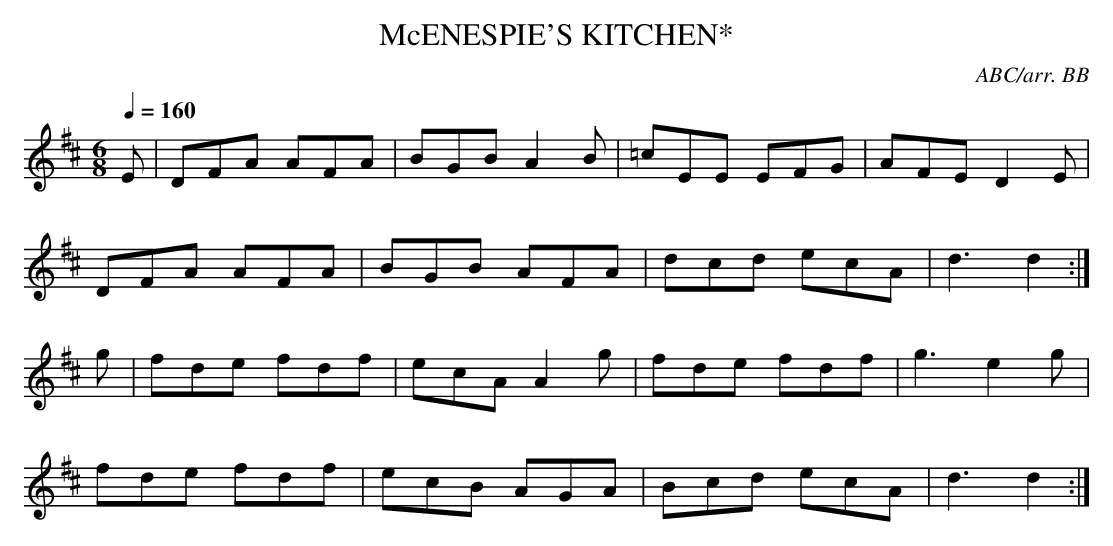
X:1
T:McENESPIE'S KITCHEN*
C:ABC/arr. BB
Q:1/4=160
L:1/8
M:6/8
K:D
E|DFA AFA|BGB A2B|=cEE EFG|AFE D2E|
DFA AFA|BGB AFA|dcd ecA|d3 d2:|
g|fde fdf|ecA A2g|fde fdf|g3 e2g|
fde fdf|ecB AGA|Bcd ecA|d3 d2:|
